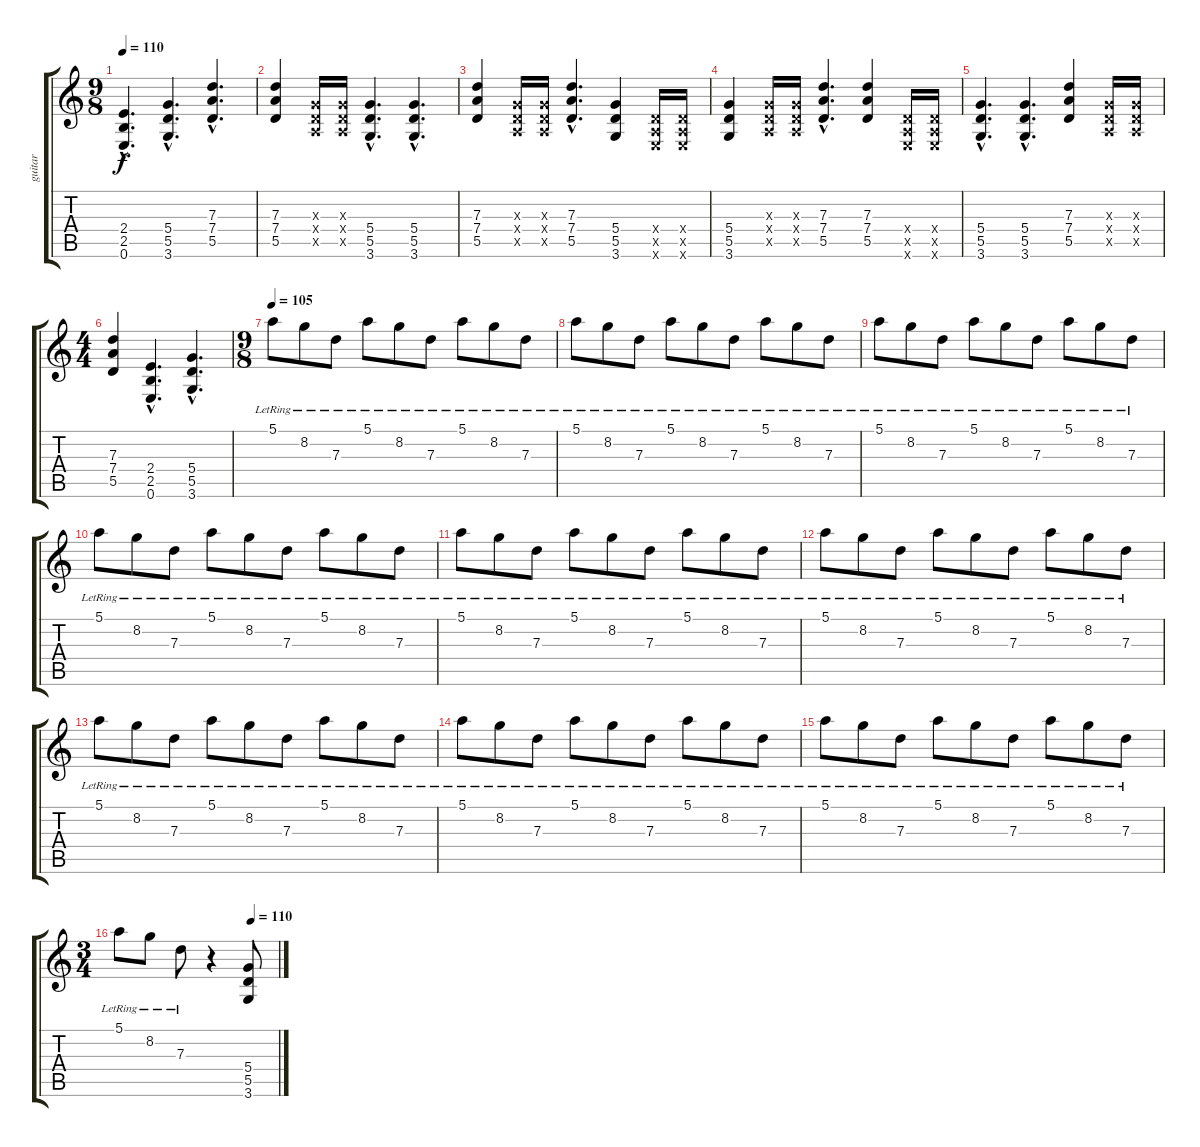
\track ("guitar" "guitar") {instrument acousticguitarnylon}
\staff {score tabs}
\tuning (E4 B3 G3 D3 A2 E2) {hide}
\ts (9 8)
\tempo 110
\clef g2
\ks c
(2.4{hac} 2.5{hac} 0.6{hac}).4{d dy f} (5.4{hac} 5.5{hac} 3.6{hac}).4{d} (7.3{hac} 7.4{hac} 5.5{hac}).4{d} |
(7.3 7.4 5.5).4 (0.3{x} 0.4{x} 0.5{x}).16 (0.3{x} 0.4{x} 0.5{x}).16 (5.4{hac} 5.5{hac} 3.6{hac}).4{d} (5.4{hac} 5.5{hac} 3.6{hac}).4{d} |
(7.3 7.4 5.5).4 (0.3{x} 0.4{x} 0.5{x}).16 (0.3{x} 0.4{x} 0.5{x}).16 (7.3{hac} 7.4{hac} 5.5{hac}).4{d} (5.4 5.5 3.6).4 (0.4{x} 0.5{x} 0.6{x}).16 (0.4{x} 0.5{x} 0.6{x}).16 |
(5.4 5.5 3.6).4 (0.3{x} 0.4{x} 0.5{x}).16 (0.3{x} 0.4{x} 0.5{x}).16 (7.3{hac} 7.4{hac} 5.5{hac}).4{d} (7.3 7.4 5.5).4 (0.4{x} 0.5{x} 0.6{x}).16 (0.4{x} 0.5{x} 0.6{x}).16 |
(5.4{hac} 5.5{hac} 3.6{hac}).4{d} (5.4{hac} 5.5{hac} 3.6{hac}).4{d} (7.3 7.4 5.5).4 (0.3{x} 0.4{x} 0.5{x}).16 (0.3{x} 0.4{x} 0.5{x}).16 |
\ts (4 4)
(7.3 7.4 5.5).4 (2.4{hac} 2.5{hac} 0.6{hac}).4{d} (5.4{hac} 5.5{hac} 3.6{hac}).4{d} |
\ts (9 8)
\tempo 105
5.1{lr}.8{volume 13 instrument acousticguitarnylon} 8.2{lr}.8 7.3{lr}.8 5.1{lr}.8 8.2{lr}.8 7.3{lr}.8 5.1{lr}.8 8.2{lr}.8 7.3{lr}.8 |
5.1{lr}.8 8.2{lr}.8 7.3{lr}.8 5.1{lr}.8 8.2{lr}.8 7.3{lr}.8 5.1{lr}.8 8.2{lr}.8 7.3{lr}.8 |
5.1{lr}.8 8.2{lr}.8 7.3{lr}.8 5.1{lr}.8 8.2{lr}.8 7.3{lr}.8 5.1{lr}.8 8.2{lr}.8 7.3{lr}.8 |
5.1{lr}.8 8.2{lr}.8 7.3{lr}.8 5.1{lr}.8 8.2{lr}.8 7.3{lr}.8 5.1{lr}.8 8.2{lr}.8 7.3{lr}.8 |
5.1{lr}.8 8.2{lr}.8 7.3{lr}.8 5.1{lr}.8 8.2{lr}.8 7.3{lr}.8 5.1{lr}.8 8.2{lr}.8 7.3{lr}.8 |
5.1{lr}.8 8.2{lr}.8 7.3{lr}.8 5.1{lr}.8 8.2{lr}.8 7.3{lr}.8 5.1{lr}.8 8.2{lr}.8 7.3{lr}.8 |
5.1{lr}.8 8.2{lr}.8 7.3{lr}.8 5.1{lr}.8 8.2{lr}.8 7.3{lr}.8 5.1{lr}.8 8.2{lr}.8 7.3{lr}.8 |
5.1{lr}.8 8.2{lr}.8 7.3{lr}.8 5.1{lr}.8 8.2{lr}.8 7.3{lr}.8 5.1{lr}.8 8.2{lr}.8 7.3{lr}.8 |
5.1{lr}.8 8.2{lr}.8 7.3{lr}.8 5.1{lr}.8 8.2{lr}.8 7.3{lr}.8 5.1{lr}.8 8.2{lr}.8 7.3{lr}.8 |
\ts (3 4)
\tempo (110 0.8333333333333334)
5.1{lr}.8 8.2{lr}.8 7.3{lr}.8 r.4 (5.4 5.5 3.6).8{volume 13 instrument distortionguitar}
